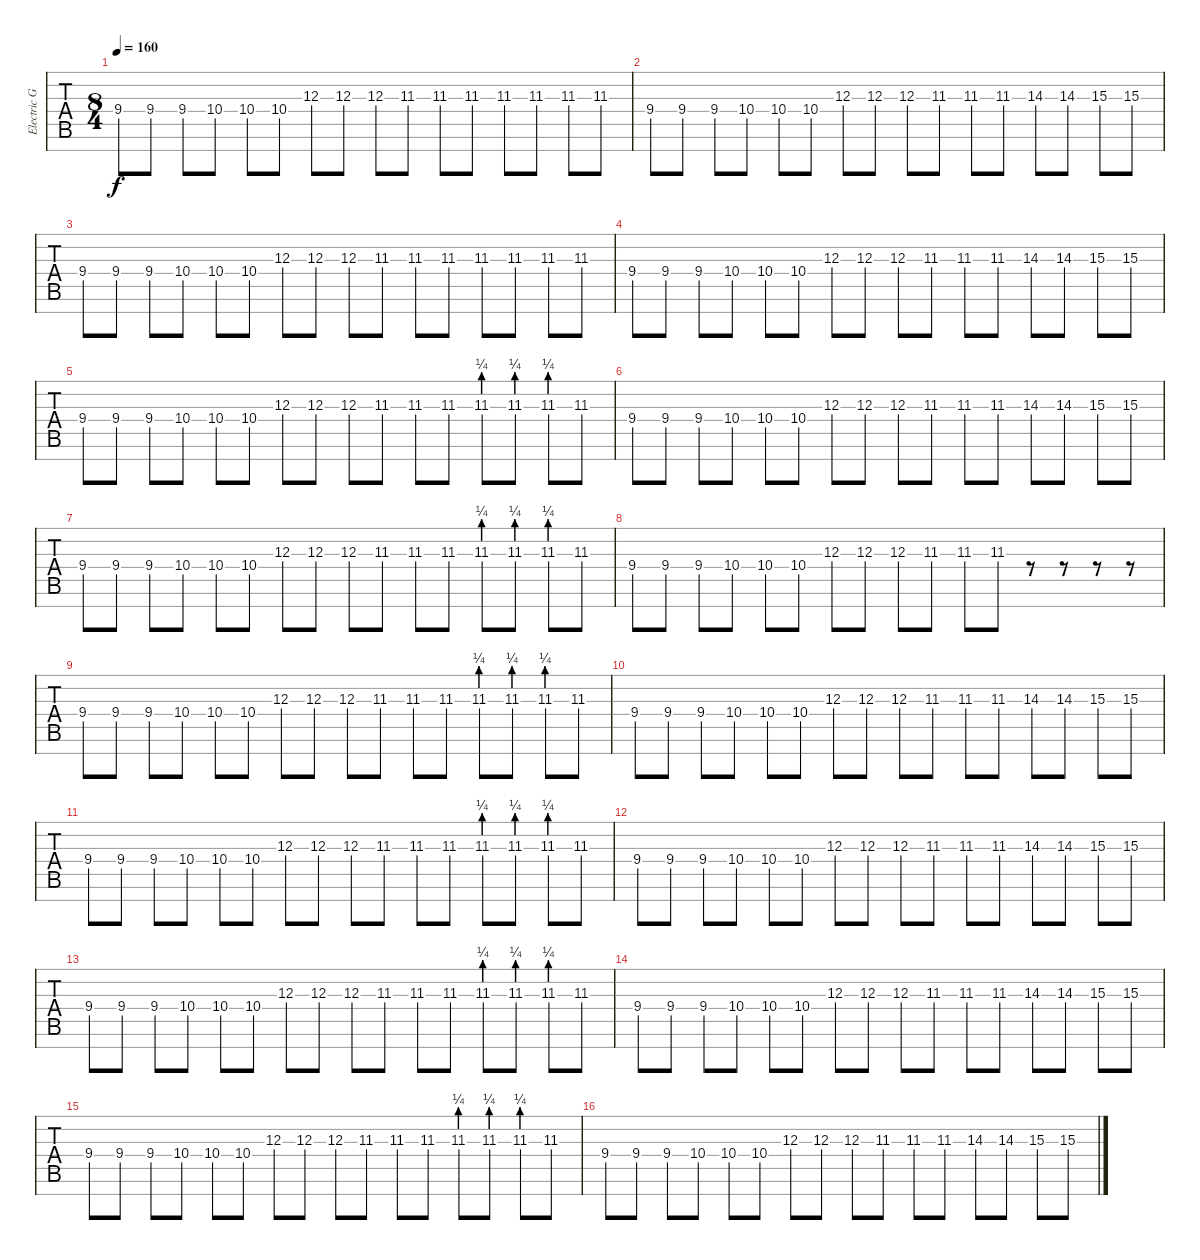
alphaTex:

\track ("Electric Guitar" "Electric G") {instrument distortionguitar}
\staff {tabs}
\tuning (D4 A3 F3 C3 G2 D2 G1) {hide}
\ts (8 4)
\tempo 160
\clef f4
\ks c
9.4.8{dy f volume 0 instrument distortionguitar} 9.4.8{volume 3} 9.4.8 10.4.8 10.4.8 10.4.8 12.3.8 12.3.8 12.3.8 11.3.8 11.3.8 11.3.8 11.3.8 11.3.8 11.3.8 11.3.8 |
9.4.8{volume 6} 9.4.8 9.4.8 10.4.8 10.4.8 10.4.8 12.3.8 12.3.8 12.3.8 11.3.8 11.3.8 11.3.8 14.3.8 14.3.8 15.3.8 15.3.8 |
9.4.8{volume 9} 9.4.8 9.4.8 10.4.8 10.4.8 10.4.8 12.3.8 12.3.8 12.3.8 11.3.8 11.3.8 11.3.8 11.3.8 11.3.8 11.3.8 11.3.8 |
9.4.8{volume 12} 9.4.8 9.4.8 10.4.8 10.4.8 10.4.8 12.3.8 12.3.8 12.3.8 11.3.8 11.3.8 11.3.8 14.3.8 14.3.8 15.3.8 15.3.8 |
9.4.8 9.4.8 9.4.8 10.4.8 10.4.8 10.4.8 12.3.8 12.3.8 12.3.8 11.3.8 11.3.8 11.3.8 11.3{be (prebend 0 1 60 1)}.8 11.3{be (prebend 0 1 60 1)}.8 11.3{be (prebend 0 1 60 1)}.8 11.3.8 |
9.4.8 9.4.8 9.4.8 10.4.8 10.4.8 10.4.8 12.3.8 12.3.8 12.3.8 11.3.8 11.3.8 11.3.8 14.3.8 14.3.8 15.3.8 15.3.8 |
9.4.8 9.4.8 9.4.8 10.4.8 10.4.8 10.4.8 12.3.8 12.3.8 12.3.8 11.3.8 11.3.8 11.3.8 11.3{be (prebend 0 1 60 1)}.8 11.3{be (prebend 0 1 60 1)}.8 11.3{be (prebend 0 1 60 1)}.8 11.3.8 |
9.4.8 9.4.8 9.4.8 10.4.8 10.4.8 10.4.8 12.3.8 12.3.8 12.3.8 11.3.8 11.3.8 11.3.8 r.8 r.8 r.8 r.8 |
9.4.8 9.4.8 9.4.8 10.4.8 10.4.8 10.4.8 12.3.8 12.3.8 12.3.8 11.3.8 11.3.8 11.3.8 11.3{be (prebend 0 1 60 1)}.8 11.3{be (prebend 0 1 60 1)}.8 11.3{be (prebend 0 1 60 1)}.8 11.3.8 |
9.4.8 9.4.8 9.4.8 10.4.8 10.4.8 10.4.8 12.3.8 12.3.8 12.3.8 11.3.8 11.3.8 11.3.8 14.3.8 14.3.8 15.3.8 15.3.8 |
9.4.8 9.4.8 9.4.8 10.4.8 10.4.8 10.4.8 12.3.8 12.3.8 12.3.8 11.3.8 11.3.8 11.3.8 11.3{be (prebend 0 1 60 1)}.8 11.3{be (prebend 0 1 60 1)}.8 11.3{be (prebend 0 1 60 1)}.8 11.3.8 |
9.4.8 9.4.8 9.4.8 10.4.8 10.4.8 10.4.8 12.3.8 12.3.8 12.3.8 11.3.8 11.3.8 11.3.8 14.3.8 14.3.8 15.3.8 15.3.8 |
9.4.8 9.4.8 9.4.8 10.4.8 10.4.8 10.4.8 12.3.8 12.3.8 12.3.8 11.3.8 11.3.8 11.3.8 11.3{be (prebend 0 1 60 1)}.8 11.3{be (prebend 0 1 60 1)}.8 11.3{be (prebend 0 1 60 1)}.8 11.3.8 |
9.4.8 9.4.8 9.4.8 10.4.8 10.4.8 10.4.8 12.3.8 12.3.8 12.3.8 11.3.8 11.3.8 11.3.8 14.3.8 14.3.8 15.3.8 15.3.8 |
9.4.8 9.4.8 9.4.8 10.4.8 10.4.8 10.4.8 12.3.8 12.3.8 12.3.8 11.3.8 11.3.8 11.3.8 11.3{be (prebend 0 1 60 1)}.8 11.3{be (prebend 0 1 60 1)}.8 11.3{be (prebend 0 1 60 1)}.8 11.3.8 |
9.4.8 9.4.8 9.4.8 10.4.8 10.4.8 10.4.8 12.3.8 12.3.8 12.3.8 11.3.8 11.3.8 11.3.8 14.3.8 14.3.8 15.3.8 15.3.8
